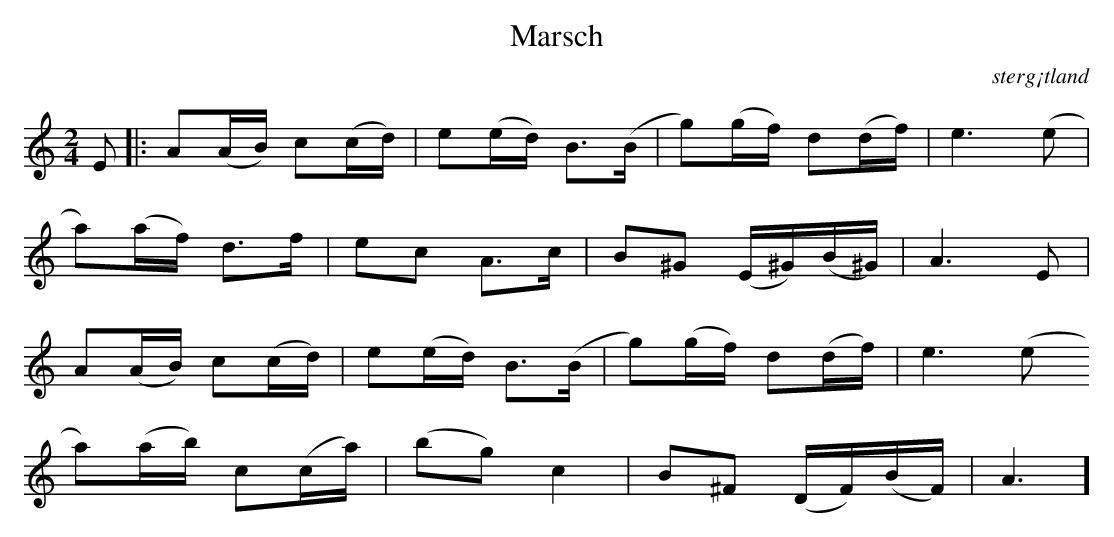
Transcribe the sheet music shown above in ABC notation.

X:1
T:Marsch
O: sterg¡tland
M: 2/4
L: 1/16
K: Am
E2 |: A2(AB) c2(cd) | e2(ed) B3(B | g2)(gf) d2(df) | e6 (e2 |
a2)(af) d3f | e2c2 A3c | B2^G2 (E^G)(B^G)| A6 E2 |
A2(AB) c2(cd) | e2(ed) B3(B | g2)(gf) d2(df) | e6 (e2
a2)(ab) c2(ca) | (b2g2) c4 | B2^F2 (DF)(BF)| A6]
